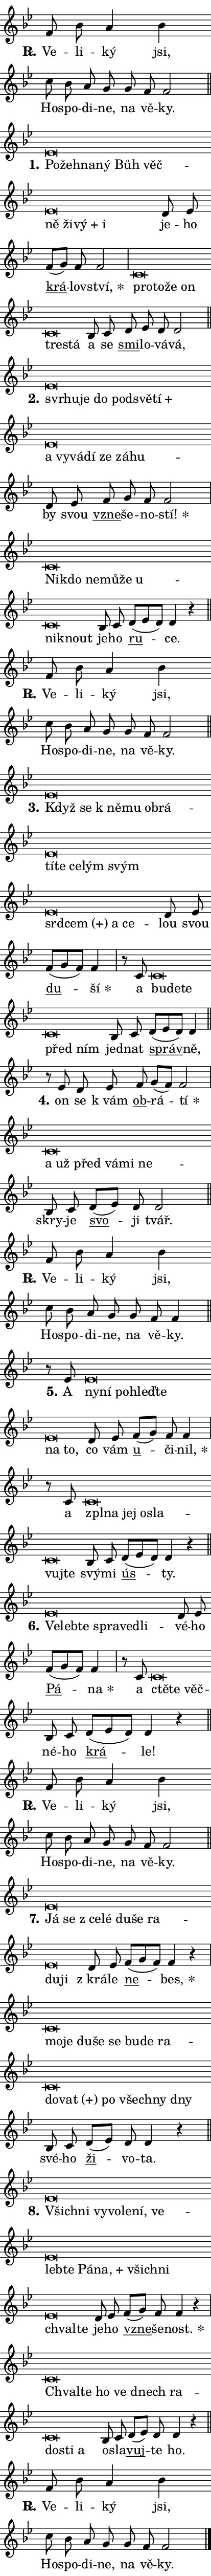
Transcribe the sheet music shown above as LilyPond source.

\version "2.22.1"
\header { tagline = "" }
\paper {
  indent = 0\cm
  top-margin = 0\cm
  right-margin = 0\cm
  bottom-margin = 0\cm
  left-margin = 0\cm
  paper-width = 7\cm
  page-breaking = #ly:one-page-breaking
  system-system-spacing.basic-distance = #11
  score-system-spacing.basic-distance = #11
  ragged-last = ##f
}


%% Author: Thomas Morley
%% https://lists.gnu.org/archive/html/lilypond-user/2020-05/msg00002.html
#(define (line-position grob)
"Returns position of @var[grob} in current system:
   @code{'start}, if at first time-step
   @code{'end}, if at last time-step
   @code{'middle} otherwise
"
  (let* ((col (ly:item-get-column grob))
         (ln (ly:grob-object col 'left-neighbor))
         (rn (ly:grob-object col 'right-neighbor))
         (col-to-check-left (if (ly:grob? ln) ln col))
         (col-to-check-right (if (ly:grob? rn) rn col))
         (break-dir-left
           (and
             (ly:grob-property col-to-check-left 'non-musical #f)
             (ly:item-break-dir col-to-check-left)))
         (break-dir-right
           (and
             (ly:grob-property col-to-check-right 'non-musical #f)
             (ly:item-break-dir col-to-check-right))))
        (cond ((eqv? 1 break-dir-left) 'start)
              ((eqv? -1 break-dir-right) 'end)
              (else 'middle))))

#(define (tranparent-at-line-position vctor)
  (lambda (grob)
  "Relying on @code{line-position} select the relevant enry from @var{vctor}.
Used to determine transparency,"
    (case (line-position grob)
      ((end) (not (vector-ref vctor 0)))
      ((middle) (not (vector-ref vctor 1)))
      ((start) (not (vector-ref vctor 2))))))

noteHeadBreakVisibility =
#(define-music-function (break-visibility)(vector?)
"Makes @code{NoteHead}s transparent relying on @var{break-visibility}"
#{
  \override NoteHead.transparent =
    #(tranparent-at-line-position break-visibility)
#})

#(define delete-ledgers-for-transparent-note-heads
  (lambda (grob)
    "Reads whether a @code{NoteHead} is transparent.
If so this @code{NoteHead} is removed from @code{'note-heads} from
@var{grob}, which is supposed to be @code{LedgerLineSpanner}.
As a result ledgers are not printed for this @code{NoteHead}"
    (let* ((nhds-array (ly:grob-object grob 'note-heads))
           (nhds-list
             (if (ly:grob-array? nhds-array)
                 (ly:grob-array->list nhds-array)
                 '()))
           ;; Relies on the transparent-property being done before
           ;; Staff.LedgerLineSpanner.after-line-breaking is executed.
           ;; This is fragile ...
           (to-keep
             (remove
               (lambda (nhd)
                 (ly:grob-property nhd 'transparent #f))
               nhds-list)))
      ;; TODO find a better method to iterate over grob-arrays, similiar
      ;; to filter/remove etc for lists
      ;; For now rebuilt from scratch
      (set! (ly:grob-object grob 'note-heads)  '())
      (for-each
        (lambda (nhd)
          (ly:pointer-group-interface::add-grob grob 'note-heads nhd))
        to-keep))))

hideNotes = {
  \noteHeadBreakVisibility #begin-of-line-visible
}
unHideNotes = {
  \noteHeadBreakVisibility #all-visible
}

% work-around for resetting accidentals
% https://lilypond.org/doc/v2.23/Documentation/notation/displaying-rhythms#unmetered-music
cadenzaMeasure = {
  \cadenzaOff
  \partial 1024 s1024
  \cadenzaOn
}

#(define-markup-command (accent layout props text) (markup?)
  "Underline accented syllable"
  (interpret-markup layout props
    #{\markup \override #'(offset . 4.3) \underline { #text }#}))

responsum = \markup \concat {
  "R" \hspace #-1.05 \path #0.1 #'((moveto 0 0.07) (lineto 0.9 0.8)) \hspace #0.05 "."
}

\layout {
    \context {
        \Staff
        \remove "Time_signature_engraver"
        \override LedgerLineSpanner.after-line-breaking = #delete-ledgers-for-transparent-note-heads
    }
    \context {
        \Voice {
            \override NoteHead.output-attributes = #'((class . "notehead"))
            \override Hairpin.height = #0.55
        }
    }
    \context {
        \Lyrics {
            \override StanzaNumber.output-attributes = #'((class . "stanzanumber"))
            \override LyricSpace.minimum-distance = #0.9
            \override LyricText.font-name = #"TeX Gyre Schola"
            \override LyricText.font-size = 1
            \override StanzaNumber.font-name = #"TeX Gyre Schola Bold"
            \override StanzaNumber.font-size = 1
        }
    }
}

% magnetic-lyrics.ily
%
%   written by
%     Jean Abou Samra <jean@abou-samra.fr>
%     Werner Lemberg <wl@gnu.org>
%
%   adapted by
%     Jiri Hon <jiri.hon@gmail.com>
%
% Version 2022-Apr-15

% https://www.mail-archive.com/lilypond-user@gnu.org/msg149350.html

#(define (Left_hyphen_pointer_engraver context)
   "Collect syllable-hyphen-syllable occurrences in lyrics and store
them in properties.  This engraver only looks to the left.  For
example, if the lyrics input is @code{foo -- bar}, it does the
following.

@itemize @bullet
@item
Set the @code{text} property of the @code{LyricHyphen} grob between
@q{foo} and @q{bar} to @code{foo}.

@item
Set the @code{left-hyphen} property of the @code{LyricText} grob with
text @q{foo} to the @code{LyricHyphen} grob between @q{foo} and
@q{bar}.
@end itemize

Use this auxiliary engraver in combination with the
@code{lyric-@/text::@/apply-@/magnetic-@/offset!} hook."
   (let ((hyphen #f)
         (text #f))
     (make-engraver
      (acknowledgers
       ((lyric-syllable-interface engraver grob source-engraver)
        (set! text grob)))
      (end-acknowledgers
       ((lyric-hyphen-interface engraver grob source-engraver)
        ;(when (not (grob::has-interface grob 'lyric-space-interface))
          (set! hyphen grob)));)
      ((stop-translation-timestep engraver)
       (when (and text hyphen)
         (ly:grob-set-object! text 'left-hyphen hyphen))
       (set! text #f)
       (set! hyphen #f)))))

#(define (lyric-text::apply-magnetic-offset! grob)
   "If the space between two syllables is less than the value in
property @code{LyricText@/.details@/.squash-threshold}, move the right
syllable to the left so that it gets concatenated with the left
syllable.

Use this function as a hook for
@code{LyricText@/.after-@/line-@/breaking} if the
@code{Left_@/hyphen_@/pointer_@/engraver} is active."
   (let ((hyphen (ly:grob-object grob 'left-hyphen #f)))
     (when hyphen
       (let ((left-text (ly:spanner-bound hyphen LEFT)))
         (when (grob::has-interface left-text 'lyric-syllable-interface)
           (let* ((common (ly:grob-common-refpoint grob left-text X))
                  (this-x-ext (ly:grob-extent grob common X))
                  (left-x-ext
                   (begin
                     ;; Trigger magnetism for left-text.
                     (ly:grob-property left-text 'after-line-breaking)
                     (ly:grob-extent left-text common X)))
                  ;; `delta` is the gap width between two syllables.
                  (delta (- (interval-start this-x-ext)
                            (interval-end left-x-ext)))
                  (details (ly:grob-property grob 'details))
                  (threshold (assoc-get 'squash-threshold details 0.2)))
             (when (< delta threshold)
               (let* (;; We have to manipulate the input text so that
                      ;; ligatures crossing syllable boundaries are not
                      ;; disabled.  For languages based on the Latin
                      ;; script this is essentially a beautification.
                      ;; However, for non-Western scripts it can be a
                      ;; necessity.
                      (lt (ly:grob-property left-text 'text))
                      (rt (ly:grob-property grob 'text))
                      (is-space (grob::has-interface hyphen 'lyric-space-interface))
                      (space (if is-space " " ""))
                      (space-markup (grob-interpret-markup grob " "))
                      (space-size (interval-length (ly:stencil-extent space-markup X)))
                      (extra-delta (if is-space space-size 0))
                      ;; Append new syllable.
                      (ltrt-space (if (and (string? lt) (string? rt))
                                (string-append lt space rt)
                                (make-concat-markup (list lt space rt))))
                      ;; Right-align `ltrt` to the right side.
                      (ltrt-space-markup (grob-interpret-markup
                               grob
                               (make-translate-markup
                                (cons (interval-length this-x-ext) 0)
                                (make-right-align-markup ltrt-space)))))
                 (begin
                   ;; Don't print `left-text`.
                   (ly:grob-set-property! left-text 'stencil #f)
                   ;; Set text and stencil (which holds all collected
                   ;; syllables so far) and shift it to the left.
                   (ly:grob-set-property! grob 'text ltrt-space)
                   (ly:grob-set-property! grob 'stencil ltrt-space-markup)
                   (ly:grob-translate-axis! grob (- (- delta extra-delta)) X))))))))))


#(define (lyric-hyphen::displace-bounds-first grob)
   ;; Make very sure this callback isn't triggered too early.
   (let ((left (ly:spanner-bound grob LEFT))
         (right (ly:spanner-bound grob RIGHT)))
     (ly:grob-property left 'after-line-breaking)
     (ly:grob-property right 'after-line-breaking)
     (ly:lyric-hyphen::print grob)))

squashThreshold = #0.4

\layout {
  \context {
    \Lyrics
    \consists #Left_hyphen_pointer_engraver
    \override LyricText.after-line-breaking =
      #lyric-text::apply-magnetic-offset!
    \override LyricHyphen.stencil = #lyric-hyphen::displace-bounds-first
    \override LyricText.details.squash-threshold = \squashThreshold
    \override LyricHyphen.minimum-distance = 0
    \override LyricHyphen.minimum-length = \squashThreshold
  }
}

squash = \override LyricText.details.squash-threshold = 9999
unSquash = \override LyricText.details.squash-threshold = \squashThreshold

left = \override LyricText.self-alignment-X = #LEFT
unLeft = \revert LyricText.self-alignment-X

starOffset = #(lambda (grob) 
                (let ((x_offset (ly:self-alignment-interface::aligned-on-x-parent grob)))
                  (if (= x_offset 0) 0 (+ x_offset 1.2))))

star = #(define-music-function (syllable)(string?)
"Append star separator at the end of a syllable"
#{
  \once \override LyricText.X-offset = #starOffset
  \lyricmode { \markup {
    #syllable
    \override #'((font-name . "TeX Gyre Schola Bold")) \hspace #0.2 \lower #0.65 \larger "*"
  } }
#})

starAccent = #(define-music-function (syllable)(string?)
"Append star separator at the end of a syllable and make accent"
#{
  \once \override LyricText.X-offset = #starOffset
  \lyricmode { \markup {
    \accent #syllable
    \override #'((font-name . "TeX Gyre Schola Bold")) \hspace #0.2 \lower #0.65 \larger "*"
  } }
#})

breath = #(define-music-function (syllable)(string?)
"Append breathing indicator at the end of a syllable"
#{
  \lyricmode { \markup { #syllable "+" } }
#})

optionalBreath = #(define-music-function (syllable)(string?)
"Append optional breathing indicator at the end of a syllable"
#{
  \lyricmode { \markup { #syllable "(+)" } }
#})


\score {
    <<
        \new Voice = "melody" { \cadenzaOn \key bes \major \relative { f'8 bes a4 bes \bar "" c8 bes a g \bar "" g f f2 \cadenzaMeasure \bar "||" \break }
\relative { es'\breve*1/16 \hideNotes \breve*1/16 \bar "" \breve*1/16 \bar "" \breve*1/16 \bar "" \breve*1/16 \bar "" \breve*1/16 \bar "" \breve*1/16 \bar "" \breve*1/16 \bar "" \breve*1/16 \breve*1/16 \bar "" \unHideNotes d8 es \bar "" f[( g)] f f2 \cadenzaMeasure \bar "|" c\breve*1/16 \hideNotes \breve*1/16 \bar "" \breve*1/16 \bar "" \breve*1/16 \bar "" \breve*1/16 \breve*1/16 \bar "" \unHideNotes bes8 c \bar "" d es d d2 \cadenzaMeasure \bar "||" \break }
\relative { es'\breve*1/16 \hideNotes \breve*1/16 \bar "" \breve*1/16 \bar "" \breve*1/16 \bar "" \breve*1/16 \bar "" \breve*1/16 \bar "" \breve*1/16 \bar "" \breve*1/16 \bar "" \breve*1/16 \bar "" \breve*1/16 \bar "" \breve*1/16 \bar "" \breve*1/16 \bar "" \breve*1/16 \breve*1/16 \bar "" \unHideNotes d8 es \bar "" f g f f2 \cadenzaMeasure \bar "|" c\breve*1/16 \hideNotes \breve*1/16 \bar "" \breve*1/16 \bar "" \breve*1/16 \bar "" \breve*1/16 \bar "" \breve*1/16 \bar "" \breve*1/16 \breve*1/16 \bar "" \unHideNotes bes8 c \bar "" d[( es d)] d4 r \cadenzaMeasure \bar "||" \break }
\relative { f'8 bes a4 bes \bar "" c8 bes a g \bar "" g f f2 \cadenzaMeasure \bar "||" \break }
\relative { es'\breve*1/16 \hideNotes \breve*1/16 \bar "" \breve*1/16 \bar "" \breve*1/16 \bar "" \breve*1/16 \bar "" \breve*1/16 \bar "" \breve*1/16 \bar "" \breve*1/16 \bar "" \breve*1/16 \bar "" \breve*1/16 \bar "" \breve*1/16 \bar "" \breve*1/16 \bar "" \breve*1/16 \bar "" \breve*1/16 \breve*1/16 \bar "" \unHideNotes d8 es \bar "" f[( g f)] f4 \cadenzaMeasure \bar "|" r8 c8 c\breve*1/16 \hideNotes \breve*1/16 \bar "" \breve*1/16 \bar "" \breve*1/16 \breve*1/16 \bar "" \unHideNotes bes8 c \bar "" d[( es d)] d4 \cadenzaMeasure \bar "||" \break }
\relative { r8 es'8 d8 es \bar "" f g[( f)] f2 \cadenzaMeasure \bar "|" c\breve*1/16 \hideNotes \breve*1/16 \bar "" \breve*1/16 \bar "" \breve*1/16 \bar "" \breve*1/16 \breve*1/16 \bar "" \unHideNotes bes8 c \bar "" d[( es)] d d2 \cadenzaMeasure \bar "||" \break }
\relative { f'8 bes a4 bes \bar "" c8 bes a g \bar "" g f f4 \cadenzaMeasure \bar "||" \break }
\relative { r8 es'8 es\breve*1/16 \hideNotes \breve*1/16 \bar "" \breve*1/16 \bar "" \breve*1/16 \bar "" \breve*1/16 \bar "" \breve*1/16 \breve*1/16 \bar "" \unHideNotes d8 es \bar "" f[( g)] f f4 \cadenzaMeasure \bar "|" r8 c8 c\breve*1/16 \hideNotes \breve*1/16 \bar "" \breve*1/16 \bar "" \breve*1/16 \bar "" \breve*1/16 \bar "" \breve*1/16 \breve*1/16 \bar "" \unHideNotes bes8 c \bar "" d[( es d)] d4 r \cadenzaMeasure \bar "||" \break }
\relative { es'\breve*1/16 \hideNotes \breve*1/16 \bar "" \breve*1/16 \bar "" \breve*1/16 \bar "" \breve*1/16 \breve*1/16 \bar "" \unHideNotes d8 es \bar "" f[( g f)] f4 \cadenzaMeasure \bar "|" r8 c8 c\breve*1/16 \hideNotes \breve*1/16 \breve*1/16 \bar "" \unHideNotes bes8 c \bar "" d[( es d)] d4 r \cadenzaMeasure \bar "||" \break }
\relative { f'8 bes a4 bes \bar "" c8 bes a g \bar "" g f f2 \cadenzaMeasure \bar "||" \break }
\relative { es'\breve*1/16 \hideNotes \breve*1/16 \bar "" \breve*1/16 \bar "" \breve*1/16 \bar "" \breve*1/16 \bar "" \breve*1/16 \bar "" \breve*1/16 \bar "" \breve*1/16 \breve*1/16 \bar "" \unHideNotes d8 es \bar "" f[( g f)] f4 r \cadenzaMeasure \bar "|" c\breve*1/16 \hideNotes \breve*1/16 \bar "" \breve*1/16 \bar "" \breve*1/16 \bar "" \breve*1/16 \bar "" \breve*1/16 \bar "" \breve*1/16 \bar "" \breve*1/16 \bar "" \breve*1/16 \bar "" \breve*1/16 \bar "" \breve*1/16 \bar "" \breve*1/16 \bar "" \breve*1/16 \breve*1/16 \bar "" \unHideNotes bes8 c \bar "" d[( es)] d d4 r \cadenzaMeasure \bar "||" \break }
\relative { es'\breve*1/16 \hideNotes \breve*1/16 \bar "" \breve*1/16 \bar "" \breve*1/16 \bar "" \breve*1/16 \bar "" \breve*1/16 \bar "" \breve*1/16 \bar "" \breve*1/16 \bar "" \breve*1/16 \bar "" \breve*1/16 \bar "" \breve*1/16 \bar "" \breve*1/16 \bar "" \breve*1/16 \bar "" \breve*1/16 \breve*1/16 \bar "" \unHideNotes d8 es \bar "" f[( g)] f f4 r \cadenzaMeasure \bar "|" c\breve*1/16 \hideNotes \breve*1/16 \bar "" \breve*1/16 \bar "" \breve*1/16 \bar "" \breve*1/16 \bar "" \breve*1/16 \bar "" \breve*1/16 \bar "" \breve*1/16 \breve*1/16 \bar "" \unHideNotes bes8 c \bar "" d[( es)] d d4 r \cadenzaMeasure \bar "||" \break }
\relative { f'8 bes a4 bes \bar "" c8 bes a g \bar "" g f f2 \cadenzaMeasure \bar "||" \break } \bar "|." }
        \new Lyrics \lyricsto "melody" { \lyricmode { \set stanza = \responsum
Ve -- li -- ký jsi, Ho -- spo -- di -- ne, na vě -- ky.
\set stanza = "1."
\left Po -- \squash žeh -- na -- ný Bůh věč -- ně ži -- \breath "vý" i \unLeft \unSquash je -- ho \markup \accent krá -- lov -- \star ství, \left pro -- \squash to -- že on tre -- stá \unLeft \unSquash a se \markup \accent smi -- lo -- vá -- vá,
\set stanza = "2."
\left svr -- \squash hu -- je do pod -- svě -- \breath "tí" a vy -- vá -- dí ze zá -- hu -- \unLeft \unSquash by svou \markup \accent vzne -- še -- no -- \star stí! \left Ni -- \squash kdo ne -- mů -- že u -- nik -- nout \unLeft \unSquash je -- ho \markup \accent ru -- ce.
\set stanza = \responsum
Ve -- li -- ký jsi, Ho -- spo -- di -- ne, na vě -- ky.
\set stanza = "3."
\left Když \squash se "k ně" -- mu ob -- rá -- tí -- te ce -- lým svým srd -- \optionalBreath cem a ce -- \unLeft \unSquash lou svou \markup \accent du -- \star ší a \left bu -- \squash de -- te před ním \unLeft \unSquash jed -- nat \markup \accent správ -- ně,
\set stanza = "4."
on se "k vám" \markup \accent ob -- rá -- \star tí \left a \squash už před vá -- mi ne -- \unLeft \unSquash skry -- je \markup \accent svo -- ji tvář.
\set stanza = \responsum
Ve -- li -- ký jsi, Ho -- spo -- di -- ne, na vě -- ky.
\set stanza = "5."
A \left ny -- \squash ní po -- hleď -- te na to, \unLeft \unSquash co vám \markup \accent u -- či -- \star nil, a \left zpl -- \squash na jej o -- sla -- vuj -- te \unLeft \unSquash svý -- mi \markup \accent ús -- ty.
\set stanza = "6."
\left Ve -- \squash leb -- te spra -- ved -- li -- \unLeft \unSquash vé -- ho \markup \accent Pá -- \star na a \left ctě -- \squash te věč -- \unLeft \unSquash né -- ho \markup \accent krá -- le!
\set stanza = \responsum
Ve -- li -- ký jsi, Ho -- spo -- di -- ne, na vě -- ky.
\set stanza = "7."
\left Já \squash se "z ce" -- lé du -- še ra -- du -- ji \unLeft \unSquash "z krá" -- le \markup \accent ne -- \star bes, \left mo -- \squash je du -- še se bu -- de ra -- do -- \optionalBreath vat po všech -- ny dny \unLeft \unSquash své -- ho \markup \accent ži -- vo -- ta.
\set stanza = "8."
\left Všich -- \squash ni vy -- vo -- le -- ní, ve -- leb -- te Pá -- \breath "na," všich -- ni chval -- te \unLeft \unSquash je -- ho \markup \accent vzne -- še -- \star nost. \left Chval -- \squash te ho ve dnech ra -- do -- sti a \unLeft \unSquash o -- sla -- \markup \accent vuj -- te ho.
\set stanza = \responsum
Ve -- li -- ký jsi, Ho -- spo -- di -- ne, na vě -- ky. } }
    >>
    \layout {}
}
